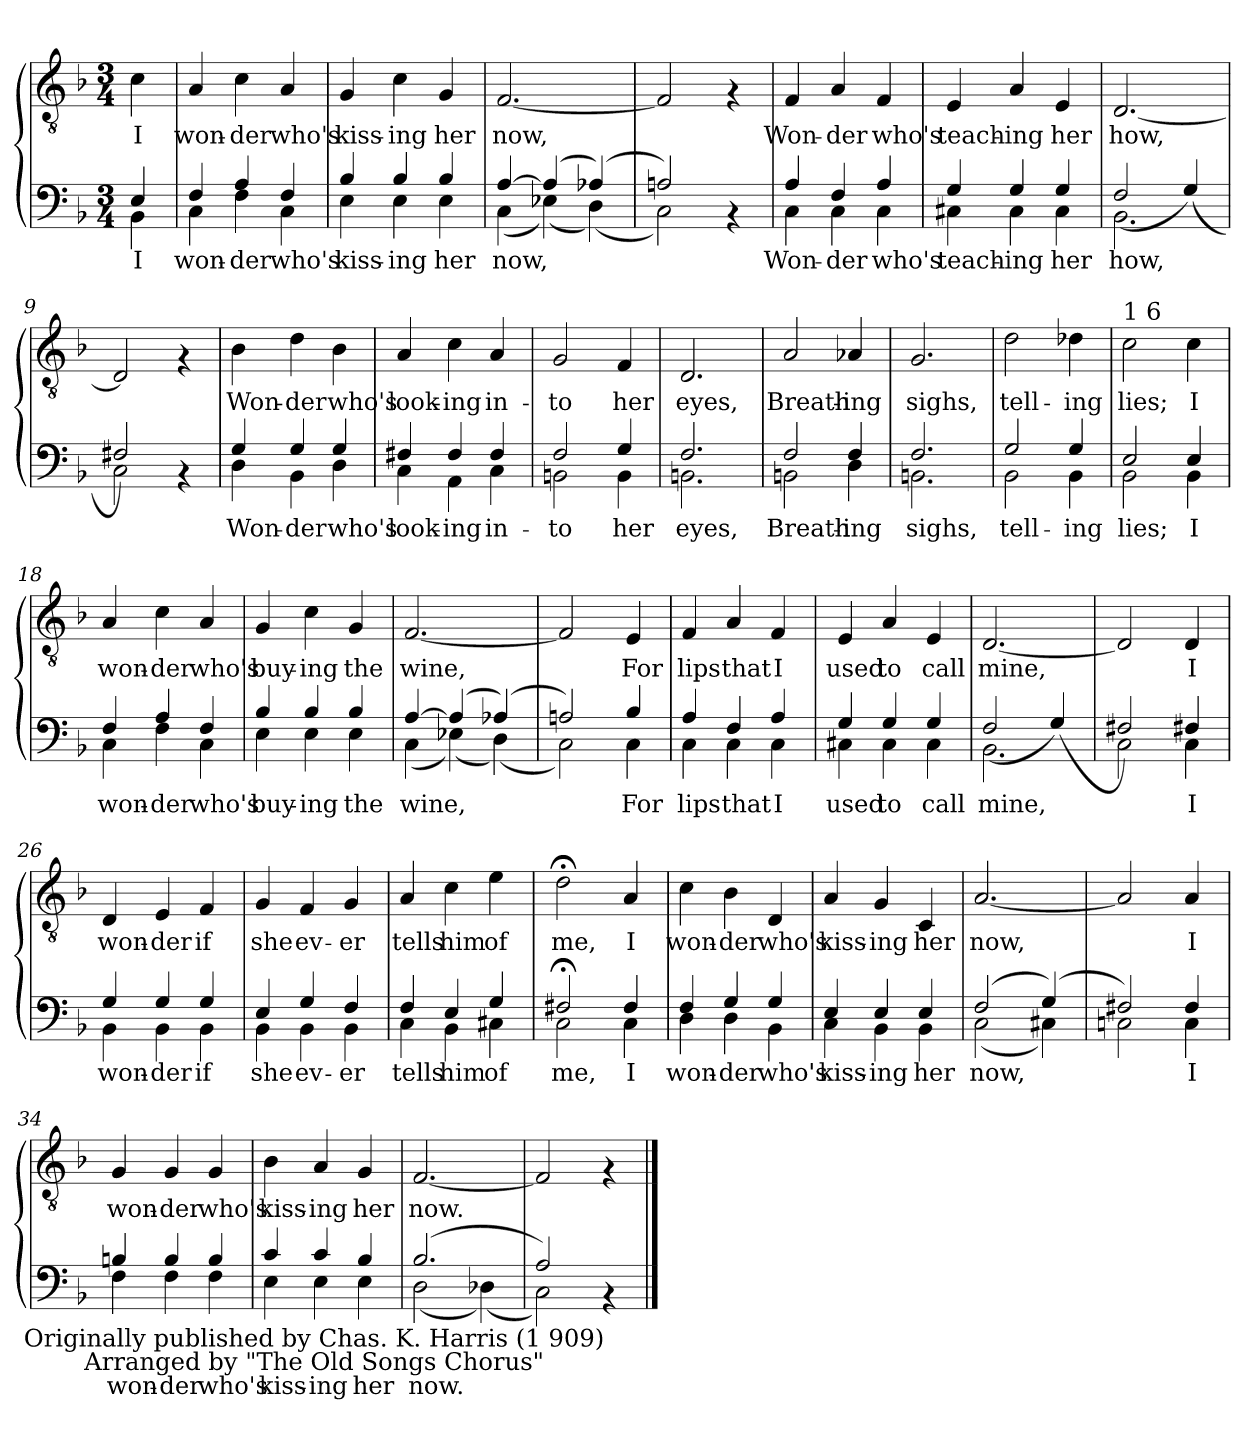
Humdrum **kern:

**kern	**text	**kern	**text
*part2	*part2	*part1	*part1
*staff2	*staff2	*staff1	*staff1
*clefF4	*	*clefGv2	*
*k[b-]	*	*k[b-]	*
*F:	*	*F:	*
*M3/4	*	*M3/4	*
=1	=1	=1	=1
*^	*	*	*
!	!	!LO:LY:a	!	!LO:LY:b
4E/	4BB-\	I	4c\	I
=2	=2	=2	=2	=2
!	!	!LO:LY:a	!	!LO:LY:b
4F/	4C\	won-	4A/	won-
!	!	!LO:LY:a	!	!LO:LY:b
4A/	4F\	-der	4c\	-der
!	!	!LO:LY:a	!	!LO:LY:b
4F/	4C\	who's	4A/	who's
=3	=3	=3	=3	=3
!	!	!LO:LY:a	!	!LO:LY:b
4B-/	4E\	kiss-	4G/	kiss-
!	!	!LO:LY:a	!	!LO:LY:b
4B-/	4E\	-ing	4c\	-ing
!	!	!LO:LY:a	!	!LO:LY:b
4B-/	4E\	her	4G/	her
=4	=4	=4	=4	=4
!	!	!LO:LY:a	!	!LO:LY:b
[>4A/	(<4C\	now,	[<2.F/	now,
(>4A/]	(<4E-X\)	.	.	.
(>4A-X/)	(<4D\)	.	.	.
=5	=5	=5	=5	=5
2An/)	2C\)	.	2F/]	.
4rAA	4ryy	.	4rF	.
=6	=6	=6	=6	=6
!	!	!LO:LY:a	!	!LO:LY:b
4A/	4C\	Won-	4F/	Won-
!	!	!LO:LY:a	!	!LO:LY:b
4F/	4C\	-der	4A/	-der
!	!	!LO:LY:a	!	!LO:LY:b
4A/	4C\	who's	4F/	who's
=7	=7	=7	=7	=7
!	!	!LO:LY:a	!	!LO:LY:b
4G/	4C#X\	teach-	4E/	teach-
!	!	!LO:LY:a	!	!LO:LY:b
4G/	4C#\	-ing	4A/	-ing
!	!	!LO:LY:a	!	!LO:LY:b
4G/	4C#\	her	4E/	her
=8	=8	=8	=8	=8
!	!	!LO:LY:a	!	!LO:LY:b
2.BB-\	(>2F/	how,	[<2.D/	how,
.	(>4G/)	.	.	.
!!LO:LB:g=z
=9	=9	=9	=9	=9
2F#X/)	2C\	.	2D/]	.
4rAA	4ryy	.	4rF	.
=10	=10	=10	=10	=10
!	!	!LO:LY:a	!	!LO:LY:b
4G/	4D\	Won-	4B-\	Won-
!	!	!LO:LY:a	!	!LO:LY:b
4G/	4BB-\	-der	4d\	-der
!	!	!LO:LY:a	!	!LO:LY:b
4G/	4D\	who's	4B-\	who's
=11	=11	=11	=11	=11
!	!	!LO:LY:a	!	!LO:LY:b
4F#X/	4C\	look-	4A/	look-
!	!	!LO:LY:a	!	!LO:LY:b
4F#/	4AA\	-ing	4c\	-ing
!	!	!LO:LY:a	!	!LO:LY:b
4F#/	4C\	in-	4A/	in-
=12	=12	=12	=12	=12
!	!	!LO:LY:a	!	!LO:LY:b
2F/	2BBn\	-to	2G/	-to
!	!	!LO:LY:a	!	!LO:LY:b
4G/	4BB\	her	4F/	her
=13	=13	=13	=13	=13
!	!	!LO:LY:a	!	!LO:LY:b
2.F/	2.BBn\	eyes,	2.D/	eyes,
=14	=14	=14	=14	=14
!	!	!LO:LY:a	!	!LO:LY:b
2F/	2BBn\	Breath-	2A/	Breath-
!	!	!LO:LY:a	!	!LO:LY:b
4F/	4D\	-ing	4A-X/	-ing
=15	=15	=15	=15	=15
!	!	!LO:LY:a	!	!LO:LY:b
2.F/	2.BBn\	sighs,	2.G/	sighs,
=16	=16	=16	=16	=16
!	!	!LO:LY:a	!	!LO:LY:b
2G/	2BB-\	tell-	2d\	tell-
!	!	!LO:LY:a	!	!LO:LY:b
4G/	4BB-\	-ing	4d-X\	-ing
!!LO:LB:g=z
=17	=17	=17	=17	=17
!	!	!	!LO:TX:a:t=1 6	!
!	!	!LO:LY:a	!	!LO:LY:b
2E/	2BB-\	lies;	2c\	lies;
!	!	!LO:LY:a	!	!LO:LY:b
4E/	4BB-\	I	4c\	I
=18	=18	=18	=18	=18
!	!	!LO:LY:a	!	!LO:LY:b
4F/	4C\	won-	4A/	won-
!	!	!LO:LY:a	!	!LO:LY:b
4A/	4F\	-der	4c\	-der
!	!	!LO:LY:a	!	!LO:LY:b
4F/	4C\	who's	4A/	who's
=19	=19	=19	=19	=19
!	!	!LO:LY:a	!	!LO:LY:b
4B-/	4E\	buy-	4G/	buy-
!	!	!LO:LY:a	!	!LO:LY:b
4B-/	4E\	-ing	4c\	-ing
!	!	!LO:LY:a	!	!LO:LY:b
4B-/	4E\	the	4G/	the
=20	=20	=20	=20	=20
!	!	!LO:LY:a	!	!LO:LY:b
[>4A/	(<4C\	wine,	[<2.F/	wine,
(>4A/]	(<4E-X\)	.	.	.
(>4A-X/)	(<4D\)	.	.	.
=21	=21	=21	=21	=21
2An/)	2C\)	.	2F/]	.
!	!	!LO:LY:a	!	!LO:LY:b
4B-/	4C\	For	4E/	For
=22	=22	=22	=22	=22
!	!	!LO:LY:a	!	!LO:LY:b
4A/	4C\	lips	4F/	lips
!	!	!LO:LY:a	!	!LO:LY:b
4F/	4C\	that	4A/	that
!	!	!LO:LY:a	!	!LO:LY:b
4A/	4C\	I	4F/	I
=23	=23	=23	=23	=23
!	!	!LO:LY:a	!	!LO:LY:b
4G/	4C#X\	used	4E/	used
!	!	!LO:LY:a	!	!LO:LY:b
4G/	4C#\	to	4A/	to
!	!	!LO:LY:a	!	!LO:LY:b
4G/	4C#\	call	4E/	call
=24	=24	=24	=24	=24
!	!	!LO:LY:a	!	!LO:LY:b
2.BB-\	(>2F/	mine,	[<2.D/	mine,
.	(>4G/)	.	.	.
!!LO:LB:g=z
=25	=25	=25	=25	=25
2F#X/)	2C\	.	2D/]	.
!	!	!LO:LY:a	!	!LO:LY:b
4F#X/	4C\	I	4D/	I
=26	=26	=26	=26	=26
!	!	!LO:LY:a	!	!LO:LY:b
4G/	4BB-\	won-	4D/	won-
!	!	!LO:LY:a	!	!LO:LY:b
4G/	4BB-\	-der	4E/	-der
!	!	!LO:LY:a	!	!LO:LY:b
4G/	4BB-\	if	4F/	if
=27	=27	=27	=27	=27
!	!	!LO:LY:a	!	!LO:LY:b
4E/	4BB-\	she	4G/	she
!	!	!LO:LY:a	!	!LO:LY:b
4G/	4BB-\	ev-	4F/	ev-
!	!	!LO:LY:a	!	!LO:LY:b
4F/	4BB-\	-er	4G/	-er
=28	=28	=28	=28	=28
!	!	!LO:LY:a	!	!LO:LY:b
4F/	4C\	tells	4A/	tells
!	!	!LO:LY:a	!	!LO:LY:b
4E/	4BB-\	him	4c\	him
!	!	!LO:LY:a	!	!LO:LY:b
4G/	4C#X\	of	4e\	of
=29	=29	=29	=29	=29
!	!	!LO:LY:a	!	!LO:LY:b
2F#X;/	2C\	me,	2d;<\	me,
!	!	!LO:LY:a	!	!LO:LY:b
4F#/	4C\	I	4A/	I
=30	=30	=30	=30	=30
!	!	!LO:LY:a	!	!LO:LY:b
4F/	4D\	won-	4c\	won-
!	!	!LO:LY:a	!	!LO:LY:b
4G/	4D\	-der	4B-\	-der
!	!	!LO:LY:a	!	!LO:LY:b
4G/	4BB-\	who's	4D/	who's
=31	=31	=31	=31	=31
!	!	!LO:LY:a	!	!LO:LY:b
4E/	4C\	kiss-	4A/	kiss-
!	!	!LO:LY:a	!	!LO:LY:b
4E/	4BB-\	-ing	4G/	-ing
!	!	!LO:LY:a	!	!LO:LY:b
4E/	4BB-\	her	4C/	her
=32	=32	=32	=32	=32
!	!	!LO:LY:a	!	!LO:LY:b
(>2F/	(<2C\	now,	[<2.A/	now,
(>4G/)	4C#X\)	.	.	.
!!LO:LB:g=z
=33	=33	=33	=33	=33
2F#X/)	2Cn\	.	2A/]	.
!	!	!LO:LY:a	!	!LO:LY:b
4F#/	4C\	I	4A/	I
=34	=34	=34	=34	=34
!	!	!LO:LY:a	!	!LO:LY:b
4Bn/	4F\	won-	4G/	won-
!	!	!LO:LY:a	!	!LO:LY:b
4B/	4F\	-der	4G/	-der
!	!	!LO:LY:a	!	!LO:LY:b
4B/	4F\	who's	4G/	who's
=35	=35	=35	=35	=35
!	!	!LO:LY:a	!	!LO:LY:b
4c/	4E\	kiss-	4B-\	kiss-
!LO:TX:b:cj:t=Originally published by Chas. K. Harris (1 909)\nArranged by "The Old Songs Chorus"	!	!	!	!
!	!	!LO:LY:a	!	!LO:LY:b
4c/	4E\	-ing	4A/	-ing
!	!	!LO:LY:a	!	!LO:LY:b
4B-/	4E\	her	4G/	her
=36	=36	=36	=36	=36
!	!	!LO:LY:a	!	!LO:LY:b
(>2.B-/	(<2D\	now.	[<2.F/	now.
.	(<4D-X\)	.	.	.
=37	=37	=37	=37	=37
2A/)	2C\)	.	2F/]	.
4rAA	4ryy	.	4rF	.
*v	*v	*	*	*
==	==	==	==
*-	*-	*-	*-
